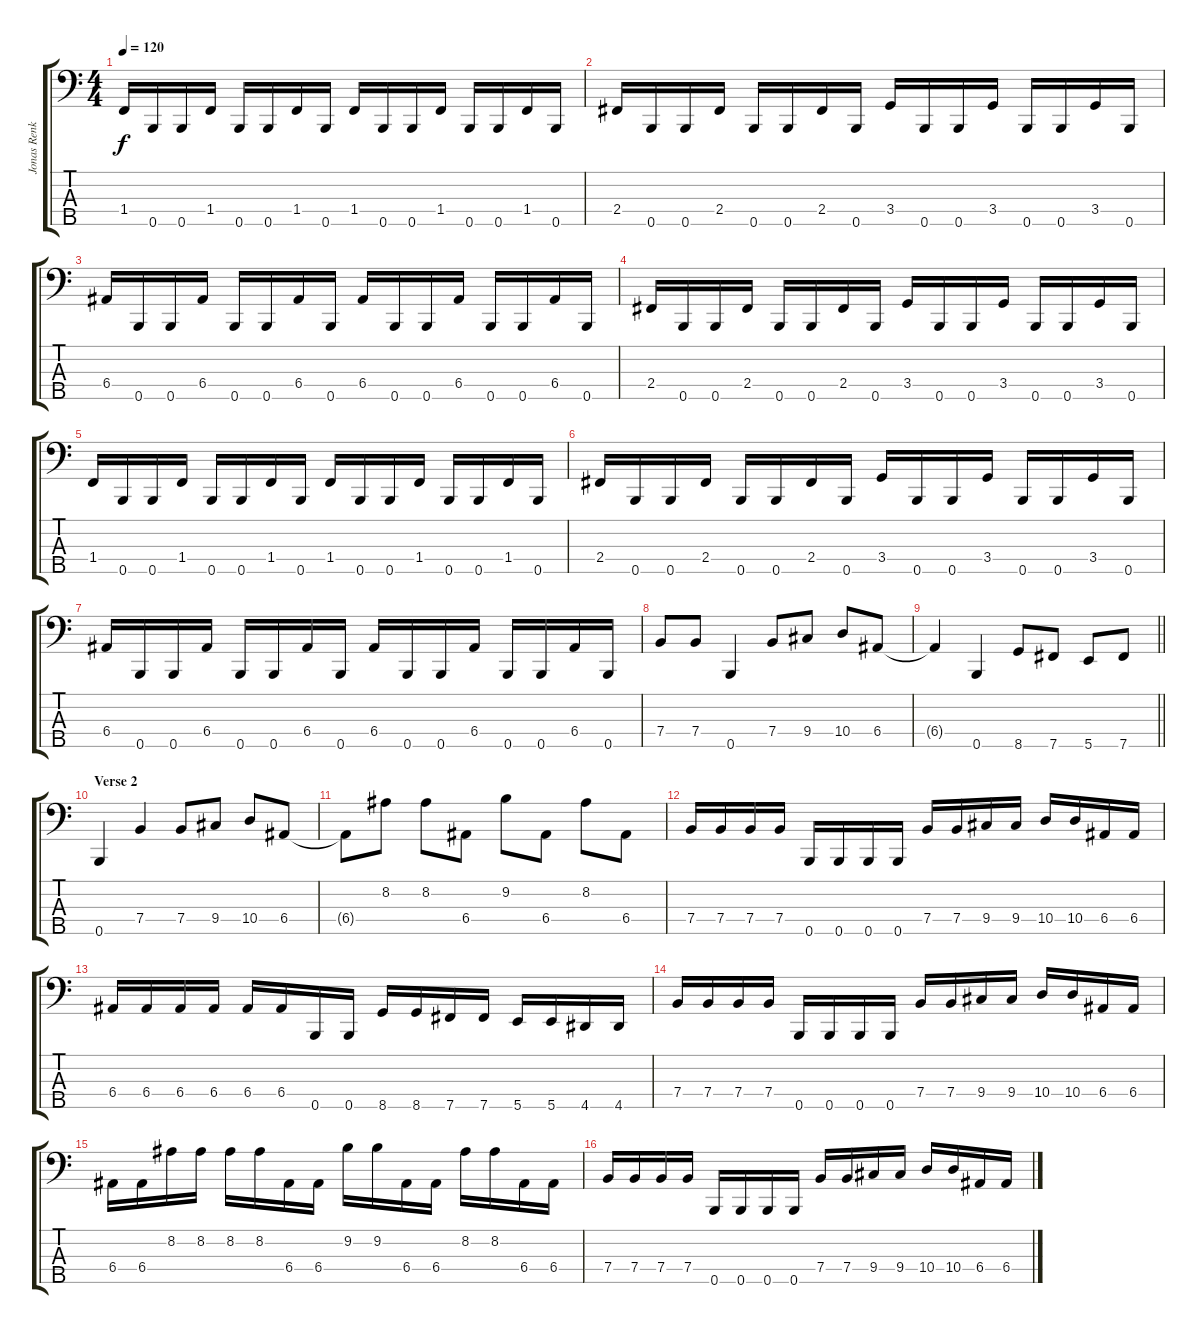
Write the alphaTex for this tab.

\track ("Jonas Renkse" "Jonas Renk") {instrument electricbassfinger}
\staff {score tabs}
\tuning (G2 D2 A1 E1 B0) {hide}
\ts (4 4)
\tempo 120
\clef f4
\ks c
1.4.16{dy f} 0.5.16 0.5.16 1.4.16 0.5.16 0.5.16 1.4.16 0.5.16 1.4.16 0.5.16 0.5.16 1.4.16 0.5.16 0.5.16 1.4.16 0.5.16 |
2.4.16 0.5.16 0.5.16 2.4.16 0.5.16 0.5.16 2.4.16 0.5.16 3.4.16 0.5.16 0.5.16 3.4.16 0.5.16 0.5.16 3.4.16 0.5.16 |
6.4.16 0.5.16 0.5.16 6.4.16 0.5.16 0.5.16 6.4.16 0.5.16 6.4.16 0.5.16 0.5.16 6.4.16 0.5.16 0.5.16 6.4.16 0.5.16 |
2.4.16 0.5.16 0.5.16 2.4.16 0.5.16 0.5.16 2.4.16 0.5.16 3.4.16 0.5.16 0.5.16 3.4.16 0.5.16 0.5.16 3.4.16 0.5.16 |
1.4.16 0.5.16 0.5.16 1.4.16 0.5.16 0.5.16 1.4.16 0.5.16 1.4.16 0.5.16 0.5.16 1.4.16 0.5.16 0.5.16 1.4.16 0.5.16 |
2.4.16 0.5.16 0.5.16 2.4.16 0.5.16 0.5.16 2.4.16 0.5.16 3.4.16 0.5.16 0.5.16 3.4.16 0.5.16 0.5.16 3.4.16 0.5.16 |
6.4.16 0.5.16 0.5.16 6.4.16 0.5.16 0.5.16 6.4.16 0.5.16 6.4.16 0.5.16 0.5.16 6.4.16 0.5.16 0.5.16 6.4.16 0.5.16 |
7.4.8 7.4.8 0.5.4 7.4.8 9.4.8 10.4.8 6.4.8 |
\barLineRight lightlight
6.4{t}.4 0.5.4 8.5.8 7.5.8 5.5.8 7.5.8 |
\section ("" "Verse 2")
0.5.4 7.4.4 7.4.8 9.4.8 10.4.8 6.4.8 |
6.4{t}.8 8.2.8 8.2.8 6.4.8 9.2.8 6.4.8 8.2.8 6.4.8 |
7.4.16 7.4.16 7.4.16 7.4.16 0.5.16 0.5.16 0.5.16 0.5.16 7.4.16 7.4.16 9.4.16 9.4.16 10.4.16 10.4.16 6.4.16 6.4.16 |
6.4.16 6.4.16 6.4.16 6.4.16 6.4.16 6.4.16 0.5.16 0.5.16 8.5.16 8.5.16 7.5.16 7.5.16 5.5.16 5.5.16 4.5.16 4.5.16 |
7.4.16 7.4.16 7.4.16 7.4.16 0.5.16 0.5.16 0.5.16 0.5.16 7.4.16 7.4.16 9.4.16 9.4.16 10.4.16 10.4.16 6.4.16 6.4.16 |
6.4.16 6.4.16 8.2.16 8.2.16 8.2.16 8.2.16 6.4.16 6.4.16 9.2.16 9.2.16 6.4.16 6.4.16 8.2.16 8.2.16 6.4.16 6.4.16 |
7.4.16 7.4.16 7.4.16 7.4.16 0.5.16 0.5.16 0.5.16 0.5.16 7.4.16 7.4.16 9.4.16 9.4.16 10.4.16 10.4.16 6.4.16 6.4.16
